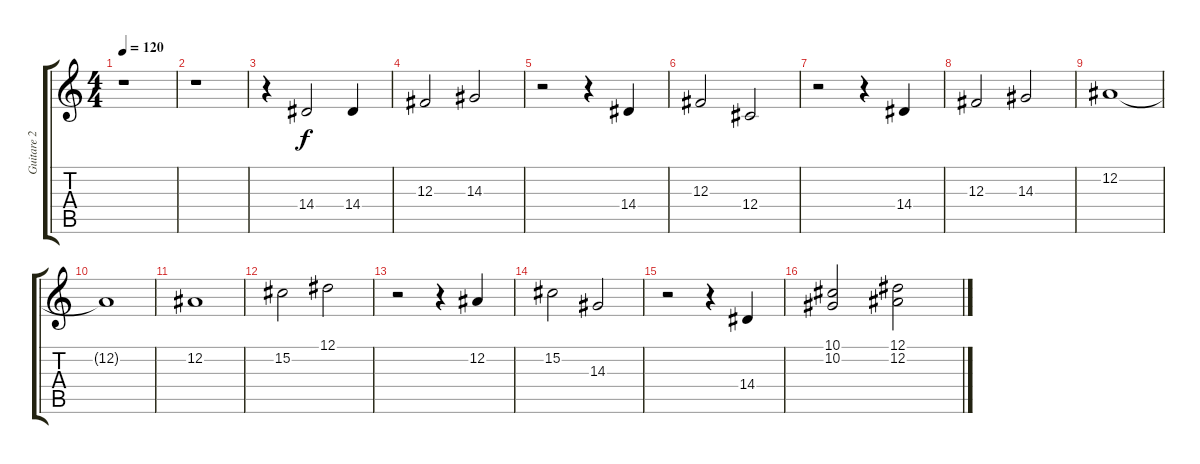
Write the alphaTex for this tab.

\track ("Guitare 2 (Orchestre 1)" "Guitare 2 ") {instrument stringensemble1}
\staff {score tabs}
\tuning (Eb4 Bb3 Gb3 Db3 Ab2 Eb2) {hide}
\ts (4 4)
\tempo 120
\tempo 116
\tempo 120
\clef g2
\ks c
r.1{dy f instrument stringensemble1} |
r.1 |
r.4 14.4.2 14.4.4 |
12.3.2 14.3.2 |
r.2 r.4 14.4.4 |
12.3.2 12.4.2 |
r.2 r.4 14.4.4 |
12.3.2 14.3.2 |
12.2.1 |
12.2{t}.1 |
12.2.1 |
15.2.2 12.1.2 |
r.2 r.4 12.2.4 |
15.2.2 14.3.2 |
r.2 r.4 14.4.4 |
(10.1 10.2).2 (12.1 12.2).2
